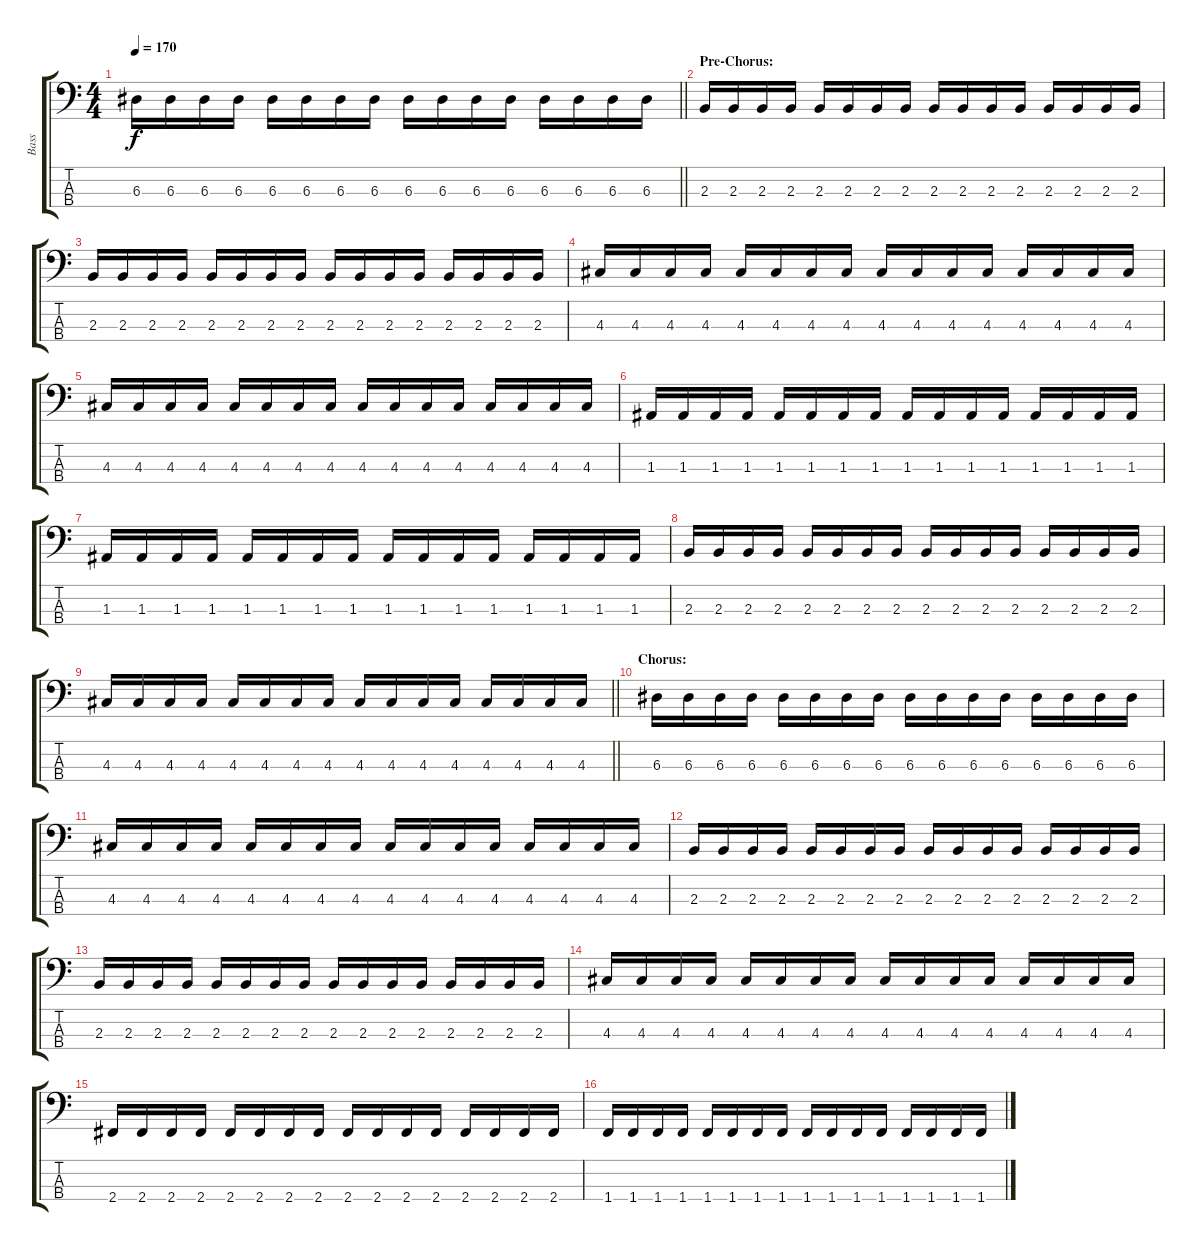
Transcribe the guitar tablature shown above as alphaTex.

\track ("Bass" "Bass") {instrument electricbasspick}
\staff {score tabs}
\tuning (G2 D2 A1 E1) {hide}
\ts (4 4)
\tempo 170
\clef f4
\barLineRight lightlight
\ks c
6.3.16{dy f} 6.3.16 6.3.16 6.3.16 6.3.16 6.3.16 6.3.16 6.3.16 6.3.16 6.3.16 6.3.16 6.3.16 6.3.16 6.3.16 6.3.16 6.3.16 |
\section ("" "Pre-Chorus:")
2.3.16 2.3.16 2.3.16 2.3.16 2.3.16 2.3.16 2.3.16 2.3.16 2.3.16 2.3.16 2.3.16 2.3.16 2.3.16 2.3.16 2.3.16 2.3.16 |
2.3.16 2.3.16 2.3.16 2.3.16 2.3.16 2.3.16 2.3.16 2.3.16 2.3.16 2.3.16 2.3.16 2.3.16 2.3.16 2.3.16 2.3.16 2.3.16 |
4.3.16 4.3.16 4.3.16 4.3.16 4.3.16 4.3.16 4.3.16 4.3.16 4.3.16 4.3.16 4.3.16 4.3.16 4.3.16 4.3.16 4.3.16 4.3.16 |
4.3.16 4.3.16 4.3.16 4.3.16 4.3.16 4.3.16 4.3.16 4.3.16 4.3.16 4.3.16 4.3.16 4.3.16 4.3.16 4.3.16 4.3.16 4.3.16 |
1.3.16 1.3.16 1.3.16 1.3.16 1.3.16 1.3.16 1.3.16 1.3.16 1.3.16 1.3.16 1.3.16 1.3.16 1.3.16 1.3.16 1.3.16 1.3.16 |
1.3.16 1.3.16 1.3.16 1.3.16 1.3.16 1.3.16 1.3.16 1.3.16 1.3.16 1.3.16 1.3.16 1.3.16 1.3.16 1.3.16 1.3.16 1.3.16 |
2.3.16 2.3.16 2.3.16 2.3.16 2.3.16 2.3.16 2.3.16 2.3.16 2.3.16 2.3.16 2.3.16 2.3.16 2.3.16 2.3.16 2.3.16 2.3.16 |
\barLineRight lightlight
4.3.16 4.3.16 4.3.16 4.3.16 4.3.16 4.3.16 4.3.16 4.3.16 4.3.16 4.3.16 4.3.16 4.3.16 4.3.16 4.3.16 4.3.16 4.3.16 |
\section ("" "Chorus:")
6.3.16 6.3.16 6.3.16 6.3.16 6.3.16 6.3.16 6.3.16 6.3.16 6.3.16 6.3.16 6.3.16 6.3.16 6.3.16 6.3.16 6.3.16 6.3.16 |
4.3.16 4.3.16 4.3.16 4.3.16 4.3.16 4.3.16 4.3.16 4.3.16 4.3.16 4.3.16 4.3.16 4.3.16 4.3.16 4.3.16 4.3.16 4.3.16 |
2.3.16 2.3.16 2.3.16 2.3.16 2.3.16 2.3.16 2.3.16 2.3.16 2.3.16 2.3.16 2.3.16 2.3.16 2.3.16 2.3.16 2.3.16 2.3.16 |
2.3.16 2.3.16 2.3.16 2.3.16 2.3.16 2.3.16 2.3.16 2.3.16 2.3.16 2.3.16 2.3.16 2.3.16 2.3.16 2.3.16 2.3.16 2.3.16 |
4.3.16 4.3.16 4.3.16 4.3.16 4.3.16 4.3.16 4.3.16 4.3.16 4.3.16 4.3.16 4.3.16 4.3.16 4.3.16 4.3.16 4.3.16 4.3.16 |
2.4.16 2.4.16 2.4.16 2.4.16 2.4.16 2.4.16 2.4.16 2.4.16 2.4.16 2.4.16 2.4.16 2.4.16 2.4.16 2.4.16 2.4.16 2.4.16 |
1.4.16 1.4.16 1.4.16 1.4.16 1.4.16 1.4.16 1.4.16 1.4.16 1.4.16 1.4.16 1.4.16 1.4.16 1.4.16 1.4.16 1.4.16 1.4.16
